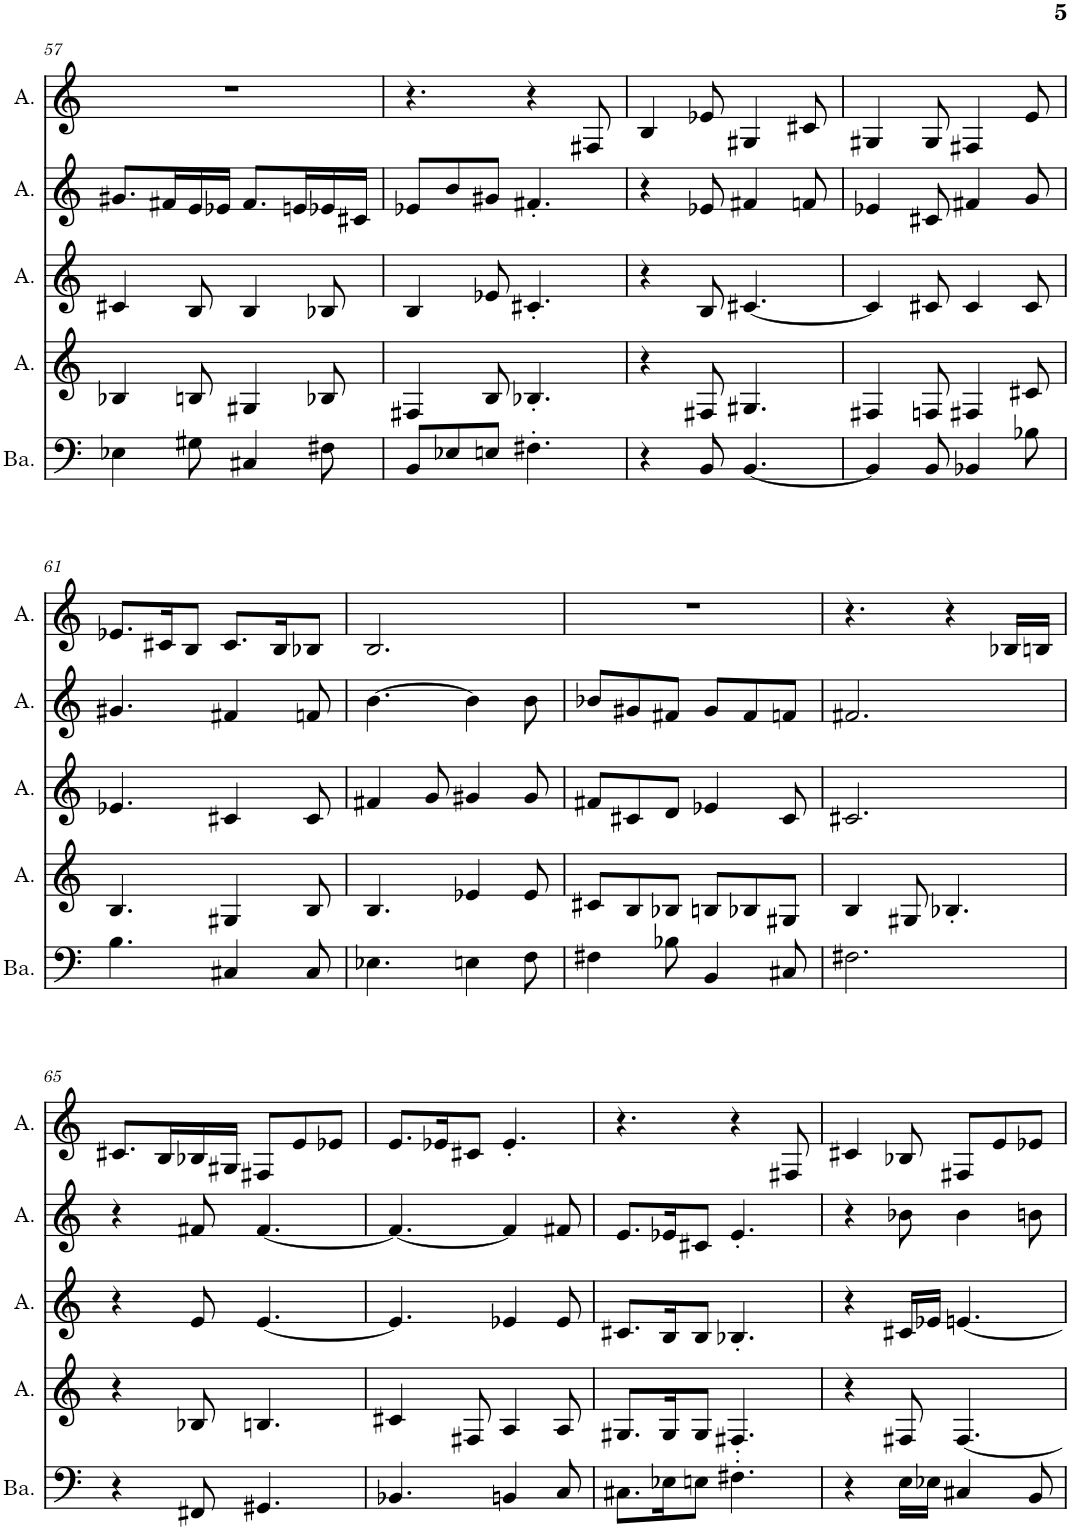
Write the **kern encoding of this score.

**kern	**kern	**kern	**kern	**kern
*part5	*part4	*part3	*part2	*part1
*staff5	*staff4	*staff3	*staff2	*staff1
*I"Bariton	*I"Alt	*I"Alt	*I"Alt	*I"Alt
*I'Ba.	*I'A.	*I'A.	*I'A.	*I'A.
!!LO:PB:g=z
*clefF4	*clefG2	*clefG2	*clefG2	*clefG2
*k[]	*k[]	*k[]	*k[]	*k[]
*M6/8	*M6/8	*M6/8	*M6/8	*M6/8
=57	=57	=57	=57	=57
4E-X\	4B-X/	4c#X/	8.g#X/L	2.r
.	.	.	16f#X/L	.
8G#X\	8Bn/	8B/	16e/	.
.	.	.	16e-X/JJ	.
4C#X/	4G#X/	4B/	8.f#/L	.
.	.	.	16en/L	.
8F#X\	8B-X/	8B-X/	16e-X/	.
.	.	.	16c#X/JJ	.
=58	=58	=58	=58	=58
8BB/L	4F#X/	4B/	8e-X/L	4.r
8E-X/	.	.	8b/	.
8En/J	8B/	8e-X/	8g#X/J	.
4.F#X'\	4.B-X'/	4.c#X'/	4.f#X'/	4r
.	.	.	.	8F#X/
=59	=59	=59	=59	=59
4r	4r	4r	4r	4B/
8BB/	8F#X/	8B/	8e-X/	8e-X/
[4.BB/	4.G#X/	[4.c#X/	4f#X/	4G#X/
.	.	.	8fn/	8c#X/
=60	=60	=60	=60	=60
4BB/]	4F#X/	4c#/]	4e-X/	4G#X/
8BB/	8Fn/	8c#X/	8c#X/	8G#/
4BB-X/	4F#X/	4c#/	4f#X/	4F#X/
8B-X\	8c#X/	8c#/	8g/	8e/
!!LO:LB:g=z
=61	=61	=61	=61	=61
4.B\	4.B/	4.e-X/	4.g#X/	8.e-X/L
.	.	.	.	16c#X/K
.	.	.	.	8B/J
4C#X/	4G#X/	4c#X/	4f#X/	8.c#/L
.	.	.	.	16B/K
8C#/	8B/	8c#/	8fn/	8B-X/J
=62	=62	=62	=62	=62
4.E-X\	4.B/	4f#X/	[4.b\	2.B/
.	.	8g/	.	.
4En\	4e-X/	4g#X/	4b\]	.
8F\	8e-/	8g#/	8b\	.
=63	=63	=63	=63	=63
4F#X\	8c#X/L	8f#X/L	8b-X/L	2.r
.	8B/	8c#X/	8g#X/	.
8B-X\	8B-X/J	8d/J	8f#X/J	.
4BB/	8Bn/L	4e-X/	8g#/L	.
.	8B-X/	.	8f#/	.
8C#X/	8G#X/J	8c#/	8fn/J	.
=64	=64	=64	=64	=64
2.F#X\	4B/	2.c#X/	2.f#X/	4.r
.	8G#X/	.	.	.
.	4.B-X'/	.	.	4r
.	.	.	.	16B-X/LL
.	.	.	.	16Bn/JJ
!!LO:LB:g=z
=65	=65	=65	=65	=65
4r	4r	4r	4r	8.c#X/L
.	.	.	.	16B/L
8FF#X/	8B-X/	8e/	8f#X/	16B-X/
.	.	.	.	16G#X/JJ
4.GG#X/	4.Bn/	[4.e/	[4.f#/	8F#X/L
.	.	.	.	8e/
.	.	.	.	8e-X/J
=66	=66	=66	=66	=66
4.BB-X/	4c#X/	4.e/]	4.f#/_	8.e/L
.	.	.	.	16e-X/K
.	8F#X/	.	.	8c#X/J
4BBn/	4A/	4e-X/	4f#/]	4.e-'/
8C/	8A/	8e-/	8f#X/	.
=67	=67	=67	=67	=67
8.C#X\L	8.G#X/L	8.c#X/L	8.e/L	4.r
16E-X\K	16G#/K	16B/K	16e-X/K	.
8En\J	8G#/J	8B/J	8c#X/J	.
4.F#X'\	4.F#X'/	4.B-X'/	4.e-'/	4r
.	.	.	.	8F#X/
=68	=68	=68	=68	=68
4r	4r	4r	4r	4c#X/
16E\LL	8F#X/	16c#X/LL	8b-X\	8B-X/
16E-X\JJ	.	16e-X/JJ	.	.
4C#X/	[4.F#/	[4.en/	4b-\	8F#X/L
.	.	.	.	8e/
8BB/	.	.	8bn\	8e-X/J
=	=	=	=	=
*-	*-	*-	*-	*-
